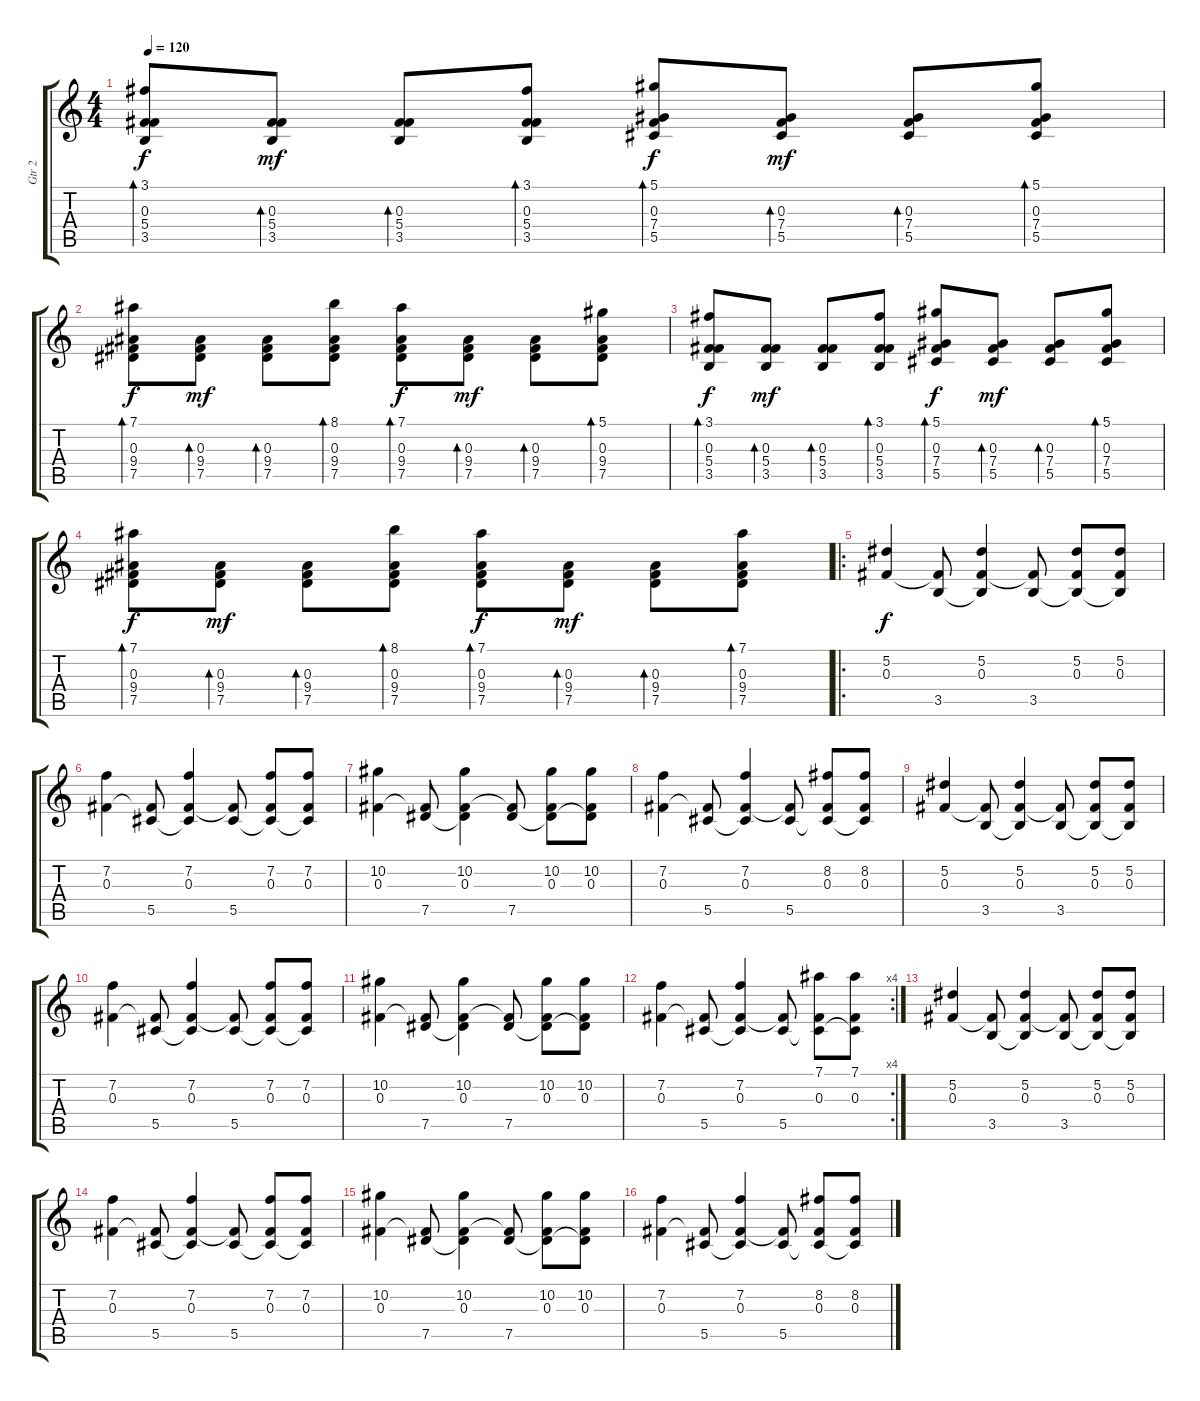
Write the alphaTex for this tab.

\track ("Gtr 2" "Gtr 2") {instrument acousticguitarsteel}
\staff {score tabs}
\tuning (Eb4 Bb3 Gb3 Db3 Ab2 Eb2) {hide}
\ts (4 4)
\tempo 120
\clef g2
\ks c
(3.1 0.3 5.4 3.5).8{bd 30 dy f} (0.3 5.4 3.5).8{bd 30 dy mf} (0.3 5.4 3.5).8{bd 30} (3.1 0.3 5.4 3.5).8{bd 30} (5.1 0.3 7.4 5.5).8{bd 30 dy f} (0.3 7.4 5.5).8{bd 30 dy mf} (0.3 7.4 5.5).8{bd 30} (5.1 0.3 7.4 5.5).8{bd 30} |
(7.1 0.3 9.4 7.5).8{bd 30 dy f} (0.3 9.4 7.5).8{bd 30 dy mf} (0.3 9.4 7.5).8{bd 30} (8.1 0.3 9.4 7.5).8{bd 30} (7.1 0.3 9.4 7.5).8{bd 30 dy f} (0.3 9.4 7.5).8{bd 30 dy mf} (0.3 9.4 7.5).8{bd 30} (5.1 0.3 9.4 7.5).8{bd 30} |
(3.1 0.3 5.4 3.5).8{bd 30 dy f} (0.3 5.4 3.5).8{bd 30 dy mf} (0.3 5.4 3.5).8{bd 30} (3.1 0.3 5.4 3.5).8{bd 30} (5.1 0.3 7.4 5.5).8{bd 30 dy f} (0.3 7.4 5.5).8{bd 30 dy mf} (0.3 7.4 5.5).8{bd 30} (5.1 0.3 7.4 5.5).8{bd 30} |
(7.1 0.3 9.4 7.5).8{bd 30 dy f} (0.3 9.4 7.5).8{bd 30 dy mf} (0.3 9.4 7.5).8{bd 30} (8.1 0.3 9.4 7.5).8{bd 30} (7.1 0.3 9.4 7.5).8{bd 30 dy f} (0.3 9.4 7.5).8{bd 30 dy mf} (0.3 9.4 7.5).8{bd 30} (7.1 0.3 9.4 7.5).8{bd 30} |
\ro
(5.2 0.3).4{dy f} (0.3{t} 3.5).8 (5.2 0.3 3.5{t}).4 (0.3{t} 3.5).8 (5.2 0.3 3.5{t}).8 (5.2 0.3 3.5{t}).8 |
(7.2 0.3).4 (0.3{t} 5.5).8 (7.2 0.3 5.5{t}).4 (0.3{t} 5.5).8 (7.2 0.3 5.5{t}).8 (7.2 0.3 5.5{t}).8 |
(10.2 0.3).4 (0.3{t} 7.5).8 (10.2 0.3 7.5{t}).4 (0.3{t} 7.5).8 (10.2 0.3 7.5{t}).8 (10.2 0.3 7.5{t}).8 |
(7.2 0.3).4 (0.3{t} 5.5).8 (7.2 0.3 5.5{t}).4 (0.3{t} 5.5).8 (8.2 0.3 5.5{t}).8 (8.2 0.3 5.5{t}).8 |
(5.2 0.3).4 (0.3{t} 3.5).8 (5.2 0.3 3.5{t}).4 (0.3{t} 3.5).8 (5.2 0.3 3.5{t}).8 (5.2 0.3 3.5{t}).8 |
(7.2 0.3).4 (0.3{t} 5.5).8 (7.2 0.3 5.5{t}).4 (0.3{t} 5.5).8 (7.2 0.3 5.5{t}).8 (7.2 0.3 5.5{t}).8 |
(10.2 0.3).4 (0.3{t} 7.5).8 (10.2 0.3 7.5{t}).4 (0.3{t} 7.5).8 (10.2 0.3 7.5{t}).8 (10.2 0.3 7.5{t}).8 |
\rc 4
(7.2 0.3).4 (0.3{t} 5.5).8 (7.2 0.3 5.5{t}).4 (0.3{t} 5.5).8 (7.1 0.3 5.5{t}).8 (7.1 0.3 5.5{t}).8 |
(5.2 0.3).4 (0.3{t} 3.5).8 (5.2 0.3 3.5{t}).4 (0.3{t} 3.5).8 (5.2 0.3 3.5{t}).8 (5.2 0.3 3.5{t}).8 |
(7.2 0.3).4 (0.3{t} 5.5).8 (7.2 0.3 5.5{t}).4 (0.3{t} 5.5).8 (7.2 0.3 5.5{t}).8 (7.2 0.3 5.5{t}).8 |
(10.2 0.3).4 (0.3{t} 7.5).8 (10.2 0.3 7.5{t}).4 (0.3{t} 7.5).8 (10.2 0.3 7.5{t}).8 (10.2 0.3 7.5{t}).8 |
(7.2 0.3).4 (0.3{t} 5.5).8 (7.2 0.3 5.5{t}).4 (0.3{t} 5.5).8 (8.2 0.3 5.5{t}).8 (8.2 0.3 5.5{t}).8
